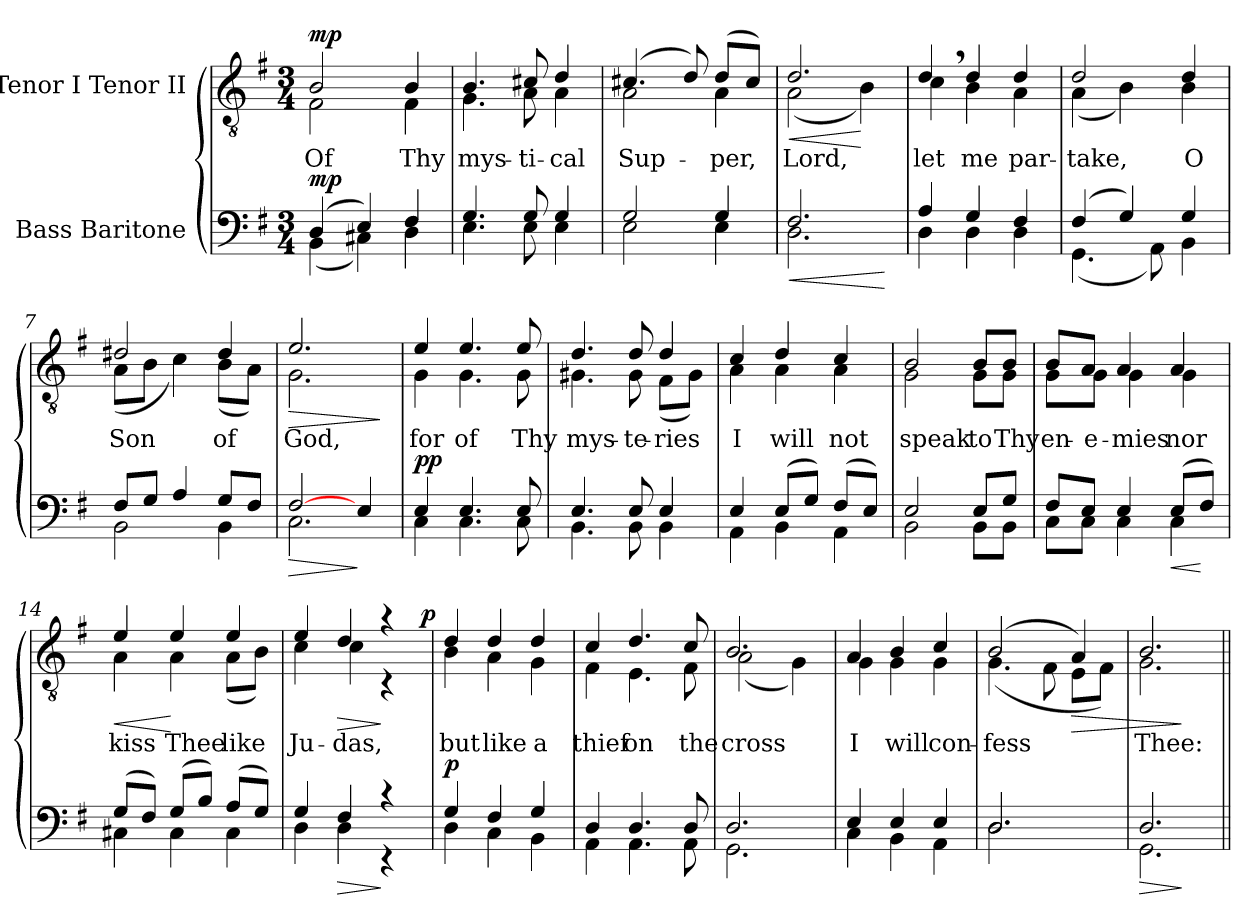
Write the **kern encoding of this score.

**kern	**dynam	**kern	**text	**dynam
*part2	*part2	*part1	*part1	*part1
*staff2	*staff2	*staff1	*staff1	*staff1
*I"Bass Baritone	*	*I"Tenor I Tenor II	*	*
*clefF4	*	*clefGv2	*	*
*k[f#]	*	*k[f#]	*	*
*G:	*	*G:	*	*
*M3/4	*	*M3/4	*	*
=1	=1	=1	=1	=1
*^	*	*^	*	*
!	!	!LO:DY:a	!	!	!	!LO:DY:a
(4D/	(4BB\	mp	2B/	2F#\	Of	mp
4E/)	4C#X\)	.	.	.	.	.
4F#/	4D\	.	4B/	4F#\	Thy	.
=2	=2	=2	=2	=2	=2	=2
4.G/	4.E\	.	4.B/	4.G\	mys-	.
8G/	8E\	.	8c#X/	8A\	-ti-	.
4G/	4E\	.	4d/	4A\	-cal	.
=3	=3	=3	=3	=3	=3	=3
2G/	2E\	.	(4.c#X/	2A\	Sup-	.
.	.	.	8d/)	.	.	.
4G/	4E\	.	(8d/L	4A\	-per,	.
.	.	.	8c#/J)	.	.	.
=4	=4	=4	=4	=4	=4	=4
!	!	!LO:HP:b	!	!	!	!LO:HP:b
2.F#/	2.D\	<	2.d/	(2A\	Lord,	<
.	.	.	.	4B\)	.	[
*v	*v	*	*	*	*	*
*	*	*v	*v	*	*
.	[	.	.	.
!!LO:LB:g=z
=5	=5	=5	=5	=5
*^	*	*^	*	*
4A/	4D\	.	4d,>/	4c\	let	.
4G/	4D\	.	4d/	4B\	me	.
4F#/	4D\	.	4d/	4A\	par-	.
=6	=6	=6	=6	=6	=6	=6
(4F#/	(4.GG\	.	2d/	(4A\	-take,	.
4G/)	.	.	.	4B\)	.	.
.	8AA\)	.	.	.	.	.
4G/	4BB\	.	4d/	4B\	O	.
=7	=7	=7	=7	=7	=7	=7
8F#/L	2BB\	.	2d#X/	(8A\L	Son	.
8G/J	.	.	.	8B\J	.	.
4A/	.	.	.	4c\)	.	.
8G/L	4BB\	.	4d#/	(8B\L	of	.
8F#/J	.	.	.	8A\J)	.	.
=8	=8	=8	=8	=8	=8	=8
!	!	!LO:HP:b	!	!	!	!LO:HP:b
[>2F#/	2.C\	>	2.e/	2.G\	God,	>
4E/	.	]	.	.	.	.
*v	*v	*	*	*	*	*
*	*	*v	*v	*	*
.	.	.	.	]
!!LO:LB:g=z
=9	=9	=9	=9	=9
*^	*	*^	*	*
!	!	!LO:DY:a	!	!	!	!
!	!	!LO:DY:n=1:a	!	!	!	!
4E/	4C\	p p	4e/	4G\	for	.
4.E/	4.C\	.	4.e/	4.G\	of	.
8E/	8C\	.	8e/	8G\	Thy	.
=10	=10	=10	=10	=10	=10	=10
4.E/	4.BB\	.	4.d/	4.G#X\	mys-	.
8E/	8BB\	.	8d/	8G#\	-te-	.
4E/	4BB\	.	4d/	(8F#\L	-ries	.
.	.	.	.	8G#\J)	.	.
=11	=11	=11	=11	=11	=11	=11
4E/	4AA\	.	4c/	4A\	I	.
(8E/L	4BB\	.	4d/	4A\	will	.
8G/J)	.	.	.	.	.	.
(8F#/L	4AA\	.	4c/	4A\	not	.
8E/J)	.	.	.	.	.	.
=12	=12	=12	=12	=12	=12	=12
2E/	2BB\	.	2B/	2G\	speak	.
8E/L	8BB\L	.	8B/L	8G\L	to	.
8G/J	8BB\J	.	8B/J	8G\J	Thy	.
!!LO:LB:g=z	!!
=13	=13	=13	=13	=13	=13	=13
8F#/L	8C\L	.	8B/L	8G\L	en-	.
8E/J	8C\J	.	8A/J	8G\J	-e-	.
4E/	4C\	.	4A/	4G\	-mies	.
!	!	!LO:HP:b	!	!	!	!
(8E/L	4C\	<	4A/	4G\	nor	.
8F#/J)	.	[	.	.	.	.
=14	=14	=14	=14	=14	=14	=14
!	!	!	!	!	!	!LO:HP:b
(8G/L	4C#X\	.	4e/	4A\	kiss	<
8F#/J)	.	.	.	.	.	.
(8G/L	4C#\	.	4e/	4A\	Thee	[
8B/J)	.	.	.	.	.	.
(8A/L	4C#\	.	4e/	(8A\L	like	.
8G/J)	.	.	.	8B\J)	.	.
=15	=15	=15	=15	=15	=15	=15
*	*	*	*	*^	*	*
4G/	4D\	.	4e/	4c\	2ryy	Ju-	.
!	!	!LO:HP:b	!	!	!	!	!LO:HP:b
4F#/	4D\	>	4d/	4c\	.	-das,	>
4rc	4rEE	]	4ra	4rC	8..ryy	.	]
!	!	!	!	!	!	!	!LO:DY:a
.	.	.	.	.	32ryy	.	p
=16	=16	=16	=16	=16	=16	=16	=16
!	!	!LO:DY:a	!	!	!	!	!
*	*	*	*	*v	*v	*	*
4G/	4D\	p	4d/	4B\	but	.
4F#/	4C\	.	4d/	4A\	like	.
4G/	4BB\	.	4d/	4G\	a	.
!!LO:LB:g=z	!!
=17	=17	=17	=17	=17	=17	=17
4D/	4AA\	.	4c/	4F#\	thief	.
4.D/	4.AA\	.	4.d/	4.E\	on	.
8D/	8AA\	.	8c/	8F#\	the	.
=18	=18	=18	=18	=18	=18	=18
2.D/	2.GG\	.	2.B/	(2A\	cross	.
.	.	.	.	4G\)	.	.
=19	=19	=19	=19	=19	=19	=19
4E/	4C\	.	4A/	4G\	I	.
4E/	4BB\	.	4B/	4G\	will	.
4E/	4AA\	.	4c/	4G\	con-	.
=20	=20	=20	=20	=20	=20	=20
2.D/	2.D\	.	(2B/	(4.G\	-fess	.
.	.	.	.	8F#\	.	.
!	!	!	!	!	!	!LO:HP:b
.	.	.	4A/)	8E\L	.	>
.	.	.	.	8F#\J)	.	.
=21	=21	=21	=21	=21	=21	=21
!	!	!LO:HP:b	!	!	!	!
2.D/	2.GG\	>	2.B/	2.G\	Thee:	.
*v	*v	*	*	*	*	*
*	*	*v	*v	*	*
.	]	.	.	]
=||	=||	=||	=||	=||
*-	*-	*-	*-	*-
